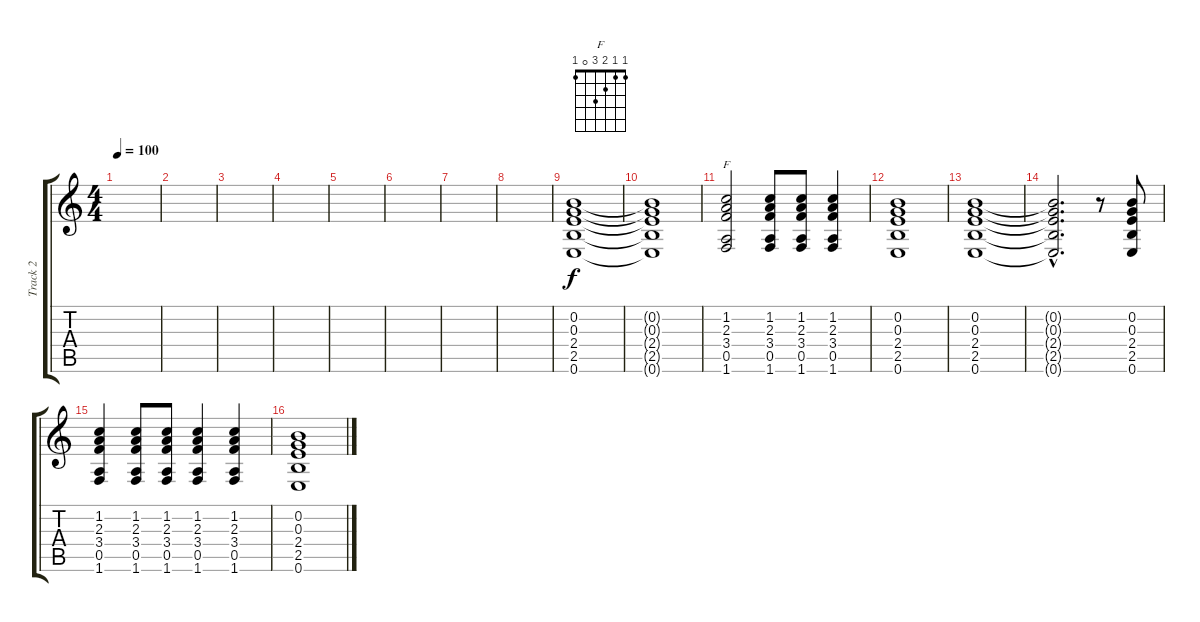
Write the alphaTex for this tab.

\track ("Track 2" "Track 2") {instrument acousticguitarsteel}
\staff {score tabs}
\tuning (E4 B3 G3 D3 A2 E2) {hide}
\chord ("F" 1 1 2 3 0 1)
\ts (4 4)
\tempo 100
\clef g2
\ks c
|
|
|
|
|
|
|
|
(0.2 0.3 2.4 2.5 0.6).1 |
(0.2{t} 0.3{t} 2.4{t} 2.5{t} 0.6{t}).1 |
(1.2 2.3 3.4 0.5 1.6).2{ch "F"} (1.2 2.3 3.4 0.5 1.6).8 (1.2 2.3 3.4 0.5 1.6).8 (1.2 2.3 3.4 0.5 1.6).4 |
(0.2 0.3 2.4 2.5 0.6).1 |
(0.2 0.3 2.4 2.5 0.6).1 |
(0.2{hac t} 0.3{hac t} 2.4{hac t} 2.5{hac t} 0.6{hac t}).2{d} r.8 (0.2 0.3 2.4 2.5 0.6).8 |
(1.2 2.3 3.4 0.5 1.6).4 (1.2 2.3 3.4 0.5 1.6).8 (1.2 2.3 3.4 0.5 1.6).8 (1.2 2.3 3.4 0.5 1.6).4 (1.2 2.3 3.4 0.5 1.6).4 |
(0.2 0.3 2.4 2.5 0.6).1
